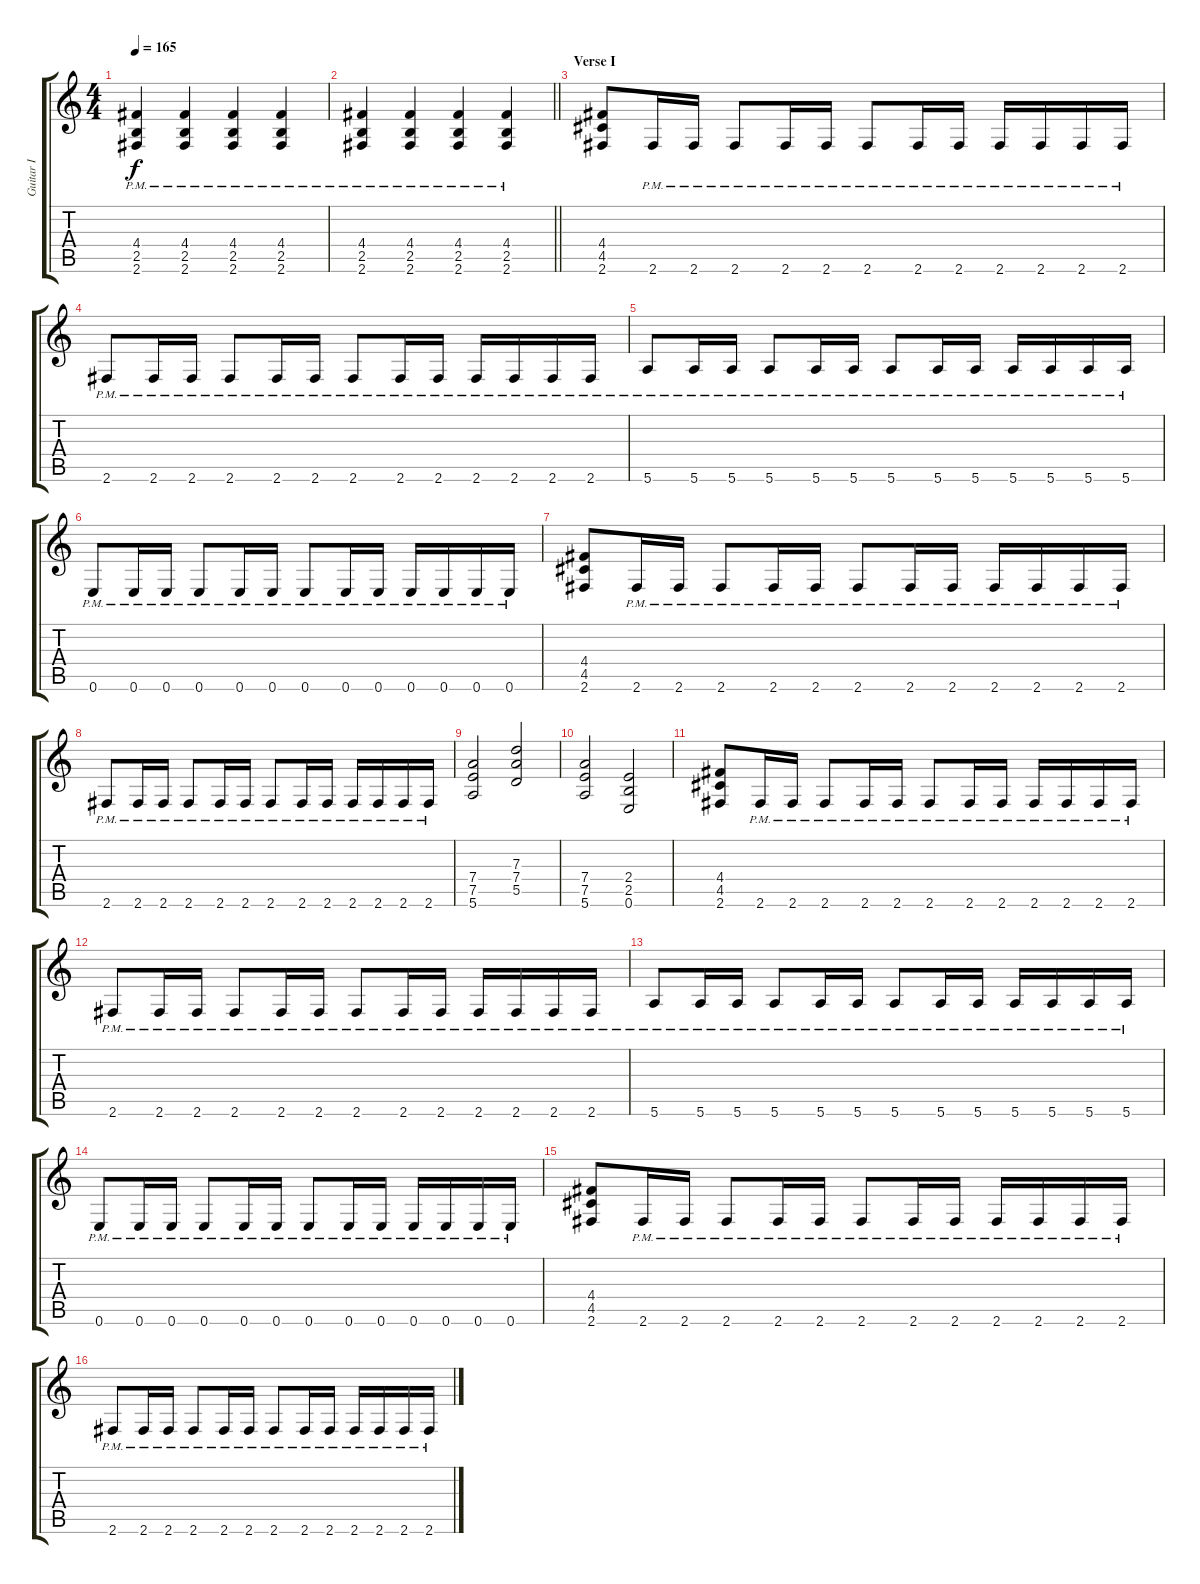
\track ("Guitar I" "Guitar I") {instrument overdrivenguitar}
\staff {score tabs}
\tuning (E4 B3 G3 D3 A2 E2) {hide}
\ts (4 4)
\tempo 165
\clef g2
\ks c
(4.4{pm} 2.5{pm} 2.6{pm}).4{dy f} (4.4{pm} 2.5{pm} 2.6{pm}).4 (4.4{pm} 2.5{pm} 2.6{pm}).4 (4.4{pm} 2.5{pm} 2.6{pm}).4 |
\barLineRight lightlight
(4.4{pm} 2.5{pm} 2.6{pm}).4 (4.4{pm} 2.5{pm} 2.6{pm}).4 (4.4{pm} 2.5{pm} 2.6{pm}).4 (4.4{pm} 2.5{pm} 2.6{pm}).4 |
\section ("" "Verse I")
(4.4 4.5 2.6).8 2.6{pm}.16 2.6{pm}.16 2.6{pm}.8 2.6{pm}.16 2.6{pm}.16 2.6{pm}.8 2.6{pm}.16 2.6{pm}.16 2.6{pm}.16 2.6{pm}.16 2.6{pm}.16 2.6{pm}.16 |
2.6{pm}.8 2.6{pm}.16 2.6{pm}.16 2.6{pm}.8 2.6{pm}.16 2.6{pm}.16 2.6{pm}.8 2.6{pm}.16 2.6{pm}.16 2.6{pm}.16 2.6{pm}.16 2.6{pm}.16 2.6{pm}.16 |
5.6{pm}.8 5.6{pm}.16 5.6{pm}.16 5.6{pm}.8 5.6{pm}.16 5.6{pm}.16 5.6{pm}.8 5.6{pm}.16 5.6{pm}.16 5.6{pm}.16 5.6{pm}.16 5.6{pm}.16 5.6{pm}.16 |
0.6{pm}.8 0.6{pm}.16 0.6{pm}.16 0.6{pm}.8 0.6{pm}.16 0.6{pm}.16 0.6{pm}.8 0.6{pm}.16 0.6{pm}.16 0.6{pm}.16 0.6{pm}.16 0.6{pm}.16 0.6{pm}.16 |
(4.4 4.5 2.6).8 2.6{pm}.16 2.6{pm}.16 2.6{pm}.8 2.6{pm}.16 2.6{pm}.16 2.6{pm}.8 2.6{pm}.16 2.6{pm}.16 2.6{pm}.16 2.6{pm}.16 2.6{pm}.16 2.6{pm}.16 |
2.6{pm}.8 2.6{pm}.16 2.6{pm}.16 2.6{pm}.8 2.6{pm}.16 2.6{pm}.16 2.6{pm}.8 2.6{pm}.16 2.6{pm}.16 2.6{pm}.16 2.6{pm}.16 2.6{pm}.16 2.6{pm}.16 |
(7.4 7.5 5.6).2 (7.3 7.4 5.5).2 |
(7.4 7.5 5.6).2 (2.4 2.5 0.6).2 |
(4.4 4.5 2.6).8 2.6{pm}.16 2.6{pm}.16 2.6{pm}.8 2.6{pm}.16 2.6{pm}.16 2.6{pm}.8 2.6{pm}.16 2.6{pm}.16 2.6{pm}.16 2.6{pm}.16 2.6{pm}.16 2.6{pm}.16 |
2.6{pm}.8 2.6{pm}.16 2.6{pm}.16 2.6{pm}.8 2.6{pm}.16 2.6{pm}.16 2.6{pm}.8 2.6{pm}.16 2.6{pm}.16 2.6{pm}.16 2.6{pm}.16 2.6{pm}.16 2.6{pm}.16 |
5.6{pm}.8 5.6{pm}.16 5.6{pm}.16 5.6{pm}.8 5.6{pm}.16 5.6{pm}.16 5.6{pm}.8 5.6{pm}.16 5.6{pm}.16 5.6{pm}.16 5.6{pm}.16 5.6{pm}.16 5.6{pm}.16 |
0.6{pm}.8 0.6{pm}.16 0.6{pm}.16 0.6{pm}.8 0.6{pm}.16 0.6{pm}.16 0.6{pm}.8 0.6{pm}.16 0.6{pm}.16 0.6{pm}.16 0.6{pm}.16 0.6{pm}.16 0.6{pm}.16 |
(4.4 4.5 2.6).8 2.6{pm}.16 2.6{pm}.16 2.6{pm}.8 2.6{pm}.16 2.6{pm}.16 2.6{pm}.8 2.6{pm}.16 2.6{pm}.16 2.6{pm}.16 2.6{pm}.16 2.6{pm}.16 2.6{pm}.16 |
2.6{pm}.8 2.6{pm}.16 2.6{pm}.16 2.6{pm}.8 2.6{pm}.16 2.6{pm}.16 2.6{pm}.8 2.6{pm}.16 2.6{pm}.16 2.6{pm}.16 2.6{pm}.16 2.6{pm}.16 2.6{pm}.16
